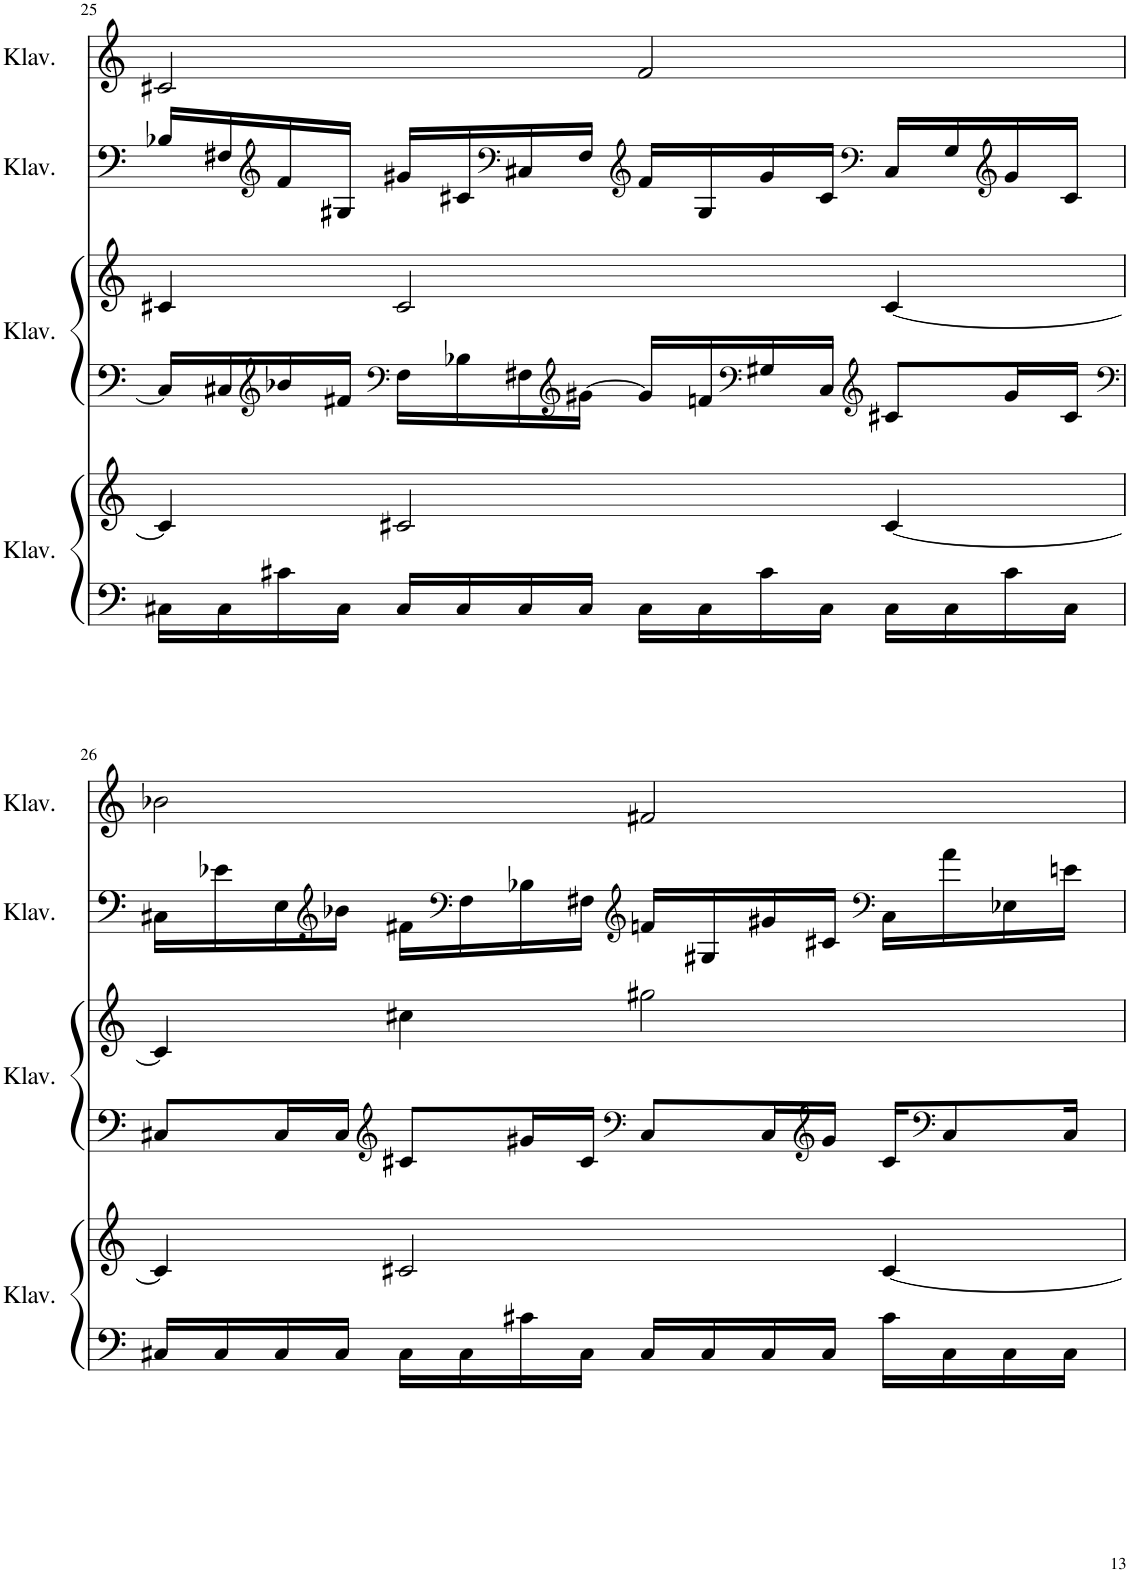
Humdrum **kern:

**kern	**kern	**kern	**kern	**kern	**kern
*part4	*part4	*part3	*part3	*part2	*part1
*staff6	*staff5	*staff4	*staff3	*staff2	*staff1
*I"Klavier	*	*I"Klavier	*	*I"Klavier	*I"Klavier
*I'Klav.	*	*I'Klav.	*	*I'Klav.	*I'Klav.
!!LO:PB:g=z
*clefF4	*clefG2	*clefF4	*clefG2	*clefF4	*clefG2
*k[]	*k[]	*k[]	*k[]	*k[]	*k[]
*M4/4	*M4/4	*M4/4	*M4/4	*M4/4	*M4/4
=25	=25	=25	=25	=25	=25
16C#X\LL	4c#/]	16C#/LL]	4c#X/	16B-X/LL	2c#X/
16C#\	.	16C#X/	.	16F#X/	.
*	*	*clefG2	*	*clefG2	*
16c#X\	.	16b-X/	.	16f/	.
16C#\JJ	.	16f#X/JJ	.	16G#X/JJ	.
*	*	*clefF4	*	*	*
16C#/LL	2c#X/	16F\LL	2c#/	16g#X/LL	.
16C#/	.	16B-X\	.	16c#X/	.
*	*	*	*	*clefF4	*
16C#/	.	16F#X\	.	16C#X/	.
*	*	*clefG2	*	*	*
16C#/JJ	.	[16g#X\JJ	.	16F#/JJ	.
*	*	*	*	*clefG2	*
16C#\LL	.	16g#/LL]	.	16f/LL	2f/
16C#\	.	16fn/	.	16G#/	.
*	*	*clefF4	*	*	*
16c#\	.	16G#X/	.	16g#/	.
16C#\JJ	.	16C#/JJ	.	16c#/JJ	.
*	*	*clefG2	*	*clefF4	*
16C#\LL	[4c#/	8c#X/L	[4c#/	16C#/LL	.
16C#\	.	.	.	16G#/	.
*	*	*	*	*clefG2	*
16c#\	.	16g#/L	.	16g#/	.
16C#\JJ	.	16c#/JJ	.	16c#/JJ	.
!!LO:LB:g=z
=26	=26	=26	=26	=26	=26
*	*	*clefF4	*	*	*
16C#X/LL	4c#/]	8C#X/L	4c#/]	16C#X\LL	2b-X\
16C#/	.	.	.	16e-X\	.
16C#/	.	16C#/L	.	16E\	.
*	*	*	*	*clefG2	*
16C#/JJ	.	16C#/JJ	.	16b-X\JJ	.
*	*	*clefG2	*	*	*
16C#\LL	2c#X/	8c#X/L	4cc#X\	16f#X\LL	.
*	*	*	*	*clefF4	*
16C#\	.	.	.	16F\	.
16c#X\	.	16g#X/L	.	16B-X\	.
16C#\JJ	.	16c#/JJ	.	16F#X\JJ	.
*	*	*clefF4	*	*clefG2	*
16C#/LL	.	8C#/L	2gg#X\	16fn/LL	2f#X/
16C#/	.	.	.	16G#X/	.
16C#/	.	16C#/L	.	16g#X/	.
*	*	*clefG2	*	*	*
16C#/JJ	.	16g#/JJ	.	16c#X/JJ	.
*	*	*	*	*clefF4	*
16c#\LL	[4c#/	16c#/KL	.	16C#\LL	.
*	*	*clefF4	*	*	*
16C#\	.	8C#/	.	16a\	.
16C#\	.	.	.	16E-X\	.
16C#\JJ	.	16C#/Jk	.	16en\JJ	.
=	=	=	=	=	=
*-	*-	*-	*-	*-	*-
